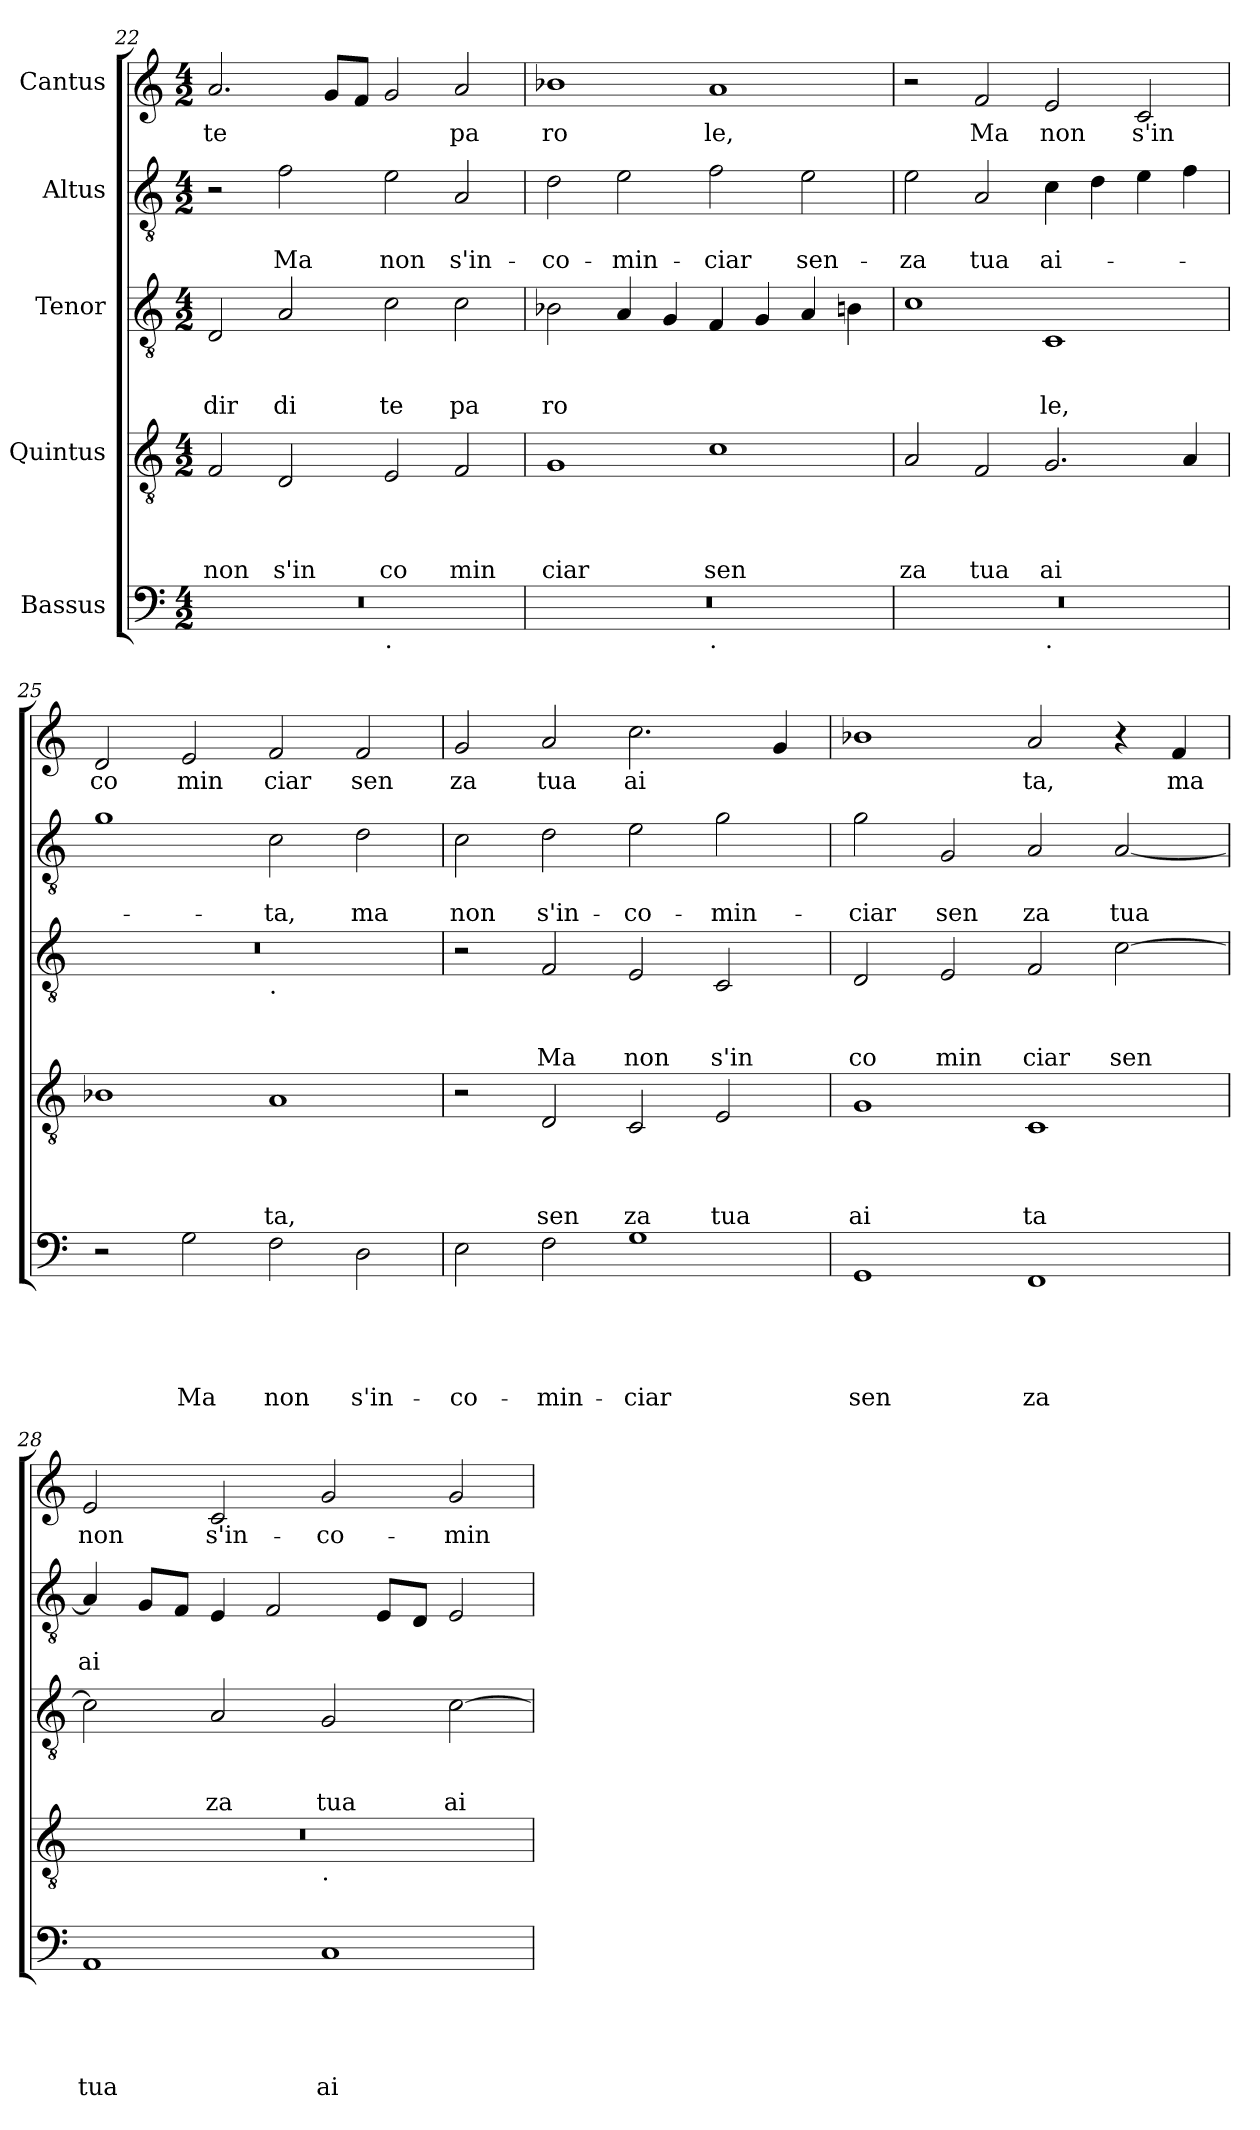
**kern	**text	**text	**text	**text	**text	**kern	**text	**text	**text	**text	**kern	**text	**text	**text	**kern	**text	**text	**kern	**text
*part5	*part5	*part5	*part5	*part5	*part5	*part4	*part4	*part4	*part4	*part4	*part3	*part3	*part3	*part3	*part2	*part2	*part2	*part1	*part1
*staff5	*staff5	*staff5	*staff5	*staff5	*staff5	*staff4	*staff4	*staff4	*staff4	*staff4	*staff3	*staff3	*staff3	*staff3	*staff2	*staff2	*staff2	*staff1	*staff1
*I"Bassus	*	*	*	*	*	*I"Quintus	*	*	*	*	*I"Tenor	*	*	*	*I"Altus	*	*	*I"Cantus	*
*clefF4	*	*	*	*	*	*clefGv2	*	*	*	*	*clefGv2	*	*	*	*clefGv2	*	*	*clefG2	*
*k[]	*	*	*	*	*	*k[]	*	*	*	*	*k[]	*	*	*	*k[]	*	*	*k[]	*
*C:	*	*	*	*	*	*C:	*	*	*	*	*C:	*	*	*	*C:	*	*	*C:	*
*M4/2	*	*	*	*	*	*M4/2	*	*	*	*	*M4/2	*	*	*	*M4/2	*	*	*M4/2	*
=22	=22	=22	=22	=22	=22	=22	=22	=22	=22	=22	=22	=22	=22	=22	=22	=22	=22	=22	=22
!	!	!	!	!	!	!	!	!	!	!LO:LY:b	!	!	!	!LO:LY:b	!	!	!	!	!LO:LY:b
*^	*	*	*	*	*	*	*	*	*	*	*	*	*	*	*	*	*	*	*
0r	1ryy	.	.	.	.	.	2F/	.	.	.	non	2D/	.	.	dir	2r	.	.	2.a/	te
!	!	!	!	!	!	!	!	!	!	!	!LO:LY:b	!	!	!	!LO:LY:b	!	!	!LO:LY:b	!	!
.	.	.	.	.	.	.	2D/	.	.	.	s'in	2A/	.	.	di	2f\	.	Ma	.	.
.	.	.	.	.	.	.	.	.	.	.	.	.	.	.	.	.	.	.	8g/L	.
.	.	.	.	.	.	.	.	.	.	.	.	.	.	.	.	.	.	.	8f/J	.
!	!LO:TX:b:t=.	!	!	!	!	!	!	!	!	!	!	!	!	!	!	!	!	!	!	!
!	!	!	!	!	!	!	!	!	!	!	!LO:LY:b	!	!	!	!LO:LY:b	!	!	!LO:LY:b	!	!
.	1ryy	.	.	.	.	.	2E/	.	.	.	co	2c\	.	.	te	2e\	.	non	2g/	.
!	!	!	!	!	!	!	!	!	!	!	!LO:LY:b	!	!	!	!LO:LY:b	!	!	!LO:LY:b	!	!LO:LY:b
.	.	.	.	.	.	.	2F/	.	.	.	min	2c\	.	.	pa	2A/	.	s'in-	2a/	pa
=23	=23	=23	=23	=23	=23	=23	=23	=23	=23	=23	=23	=23	=23	=23	=23	=23	=23	=23	=23	=23
!	!	!	!	!	!	!	!	!	!	!	!LO:LY:b	!	!	!	!LO:LY:b	!	!	!LO:LY:b	!	!LO:LY:b
0r	1ryy	.	.	.	.	.	1G	.	.	.	ciar	2B-X\	.	.	ro	2d\	.	-co-	1b-X	ro
!	!	!	!	!	!	!	!	!	!	!	!	!	!	!	!	!	!	!LO:LY:b	!	!
.	.	.	.	.	.	.	.	.	.	.	.	4A/	.	.	.	2e\	.	-min-	.	.
.	.	.	.	.	.	.	.	.	.	.	.	4G/	.	.	.	.	.	.	.	.
!	!LO:TX:b:t=.	!	!	!	!	!	!	!	!	!	!	!	!	!	!	!	!	!	!	!
!	!	!	!	!	!	!	!	!	!	!	!LO:LY:b	!	!	!	!	!	!	!LO:LY:b	!	!LO:LY:b
.	1ryy	.	.	.	.	.	1c	.	.	.	sen	4F/	.	.	.	2f\	.	-ciar	1a	le,
.	.	.	.	.	.	.	.	.	.	.	.	4G/	.	.	.	.	.	.	.	.
!	!	!	!	!	!	!	!	!	!	!	!	!	!	!	!	!	!	!LO:LY:b	!	!
.	.	.	.	.	.	.	.	.	.	.	.	4A/	.	.	.	2e\	.	sen-	.	.
.	.	.	.	.	.	.	.	.	.	.	.	4Bn\	.	.	.	.	.	.	.	.
=24	=24	=24	=24	=24	=24	=24	=24	=24	=24	=24	=24	=24	=24	=24	=24	=24	=24	=24	=24	=24
!	!	!	!	!	!	!	!	!	!	!	!LO:LY:b	!	!	!	!	!	!	!LO:LY:b	!	!
0r	1ryy	.	.	.	.	.	2A/	.	.	.	za	1c	.	.	.	2e\	.	-za	2r	.
!	!	!	!	!	!	!	!	!	!	!	!LO:LY:b	!	!	!	!	!	!	!LO:LY:b	!	!LO:LY:b
.	.	.	.	.	.	.	2F/	.	.	.	tua	.	.	.	.	2A/	.	tua	2f/	Ma
!	!LO:TX:b:t=.	!	!	!	!	!	!	!	!	!	!	!	!	!	!	!	!	!	!	!
!	!	!	!	!	!	!	!	!	!	!	!LO:LY:b	!	!	!	!LO:LY:b	!	!	!LO:LY:b	!	!LO:LY:b
.	1ryy	.	.	.	.	.	2.G/	.	.	.	ai	1C	.	.	le,	4c\	.	ai-	2e/	non
.	.	.	.	.	.	.	.	.	.	.	.	.	.	.	.	4d\	.	.	.	.
!	!	!	!	!	!	!	!	!	!	!	!	!	!	!	!	!	!	!	!	!LO:LY:b
.	.	.	.	.	.	.	.	.	.	.	.	.	.	.	.	4e\	.	.	2c/	s'in
.	.	.	.	.	.	.	4A/	.	.	.	.	.	.	.	.	4f\	.	.	.	.
=25	=25	=25	=25	=25	=25	=25	=25	=25	=25	=25	=25	=25	=25	=25	=25	=25	=25	=25	=25	=25
!	!	!	!	!	!	!	!	!	!	!	!	!	!	!	!	!	!	!	!	!LO:LY:b
*v	*v	*	*	*	*	*	*	*	*	*	*	*^	*	*	*	*	*	*	*	*
2r	.	.	.	.	.	1B-X	.	.	.	.	0r	1ryy	.	.	.	1g	.	.	2d/	co
!	!	!	!	!	!LO:LY:b	!	!	!	!	!	!	!	!	!	!	!	!	!	!	!LO:LY:b
2G\	.	.	.	.	Ma	.	.	.	.	.	.	.	.	.	.	.	.	.	2e/	min
!	!	!	!	!	!	!	!	!	!	!	!	!LO:TX:b:t=.	!	!	!	!	!	!	!	!
!	!	!	!	!	!LO:LY:b	!	!	!	!	!LO:LY:b	!	!	!	!	!	!	!	!LO:LY:b	!	!LO:LY:b
2F\	.	.	.	.	non	1A	.	.	.	ta,	.	1ryy	.	.	.	2c\	.	-ta,	2f/	ciar
!	!	!	!	!	!LO:LY:b	!	!	!	!	!	!	!	!	!	!	!	!	!LO:LY:b	!	!LO:LY:b
2D\	.	.	.	.	s'in-	.	.	.	.	.	.	.	.	.	.	2d\	.	ma	2f/	sen
=26	=26	=26	=26	=26	=26	=26	=26	=26	=26	=26	=26	=26	=26	=26	=26	=26	=26	=26	=26	=26
!	!	!	!	!	!LO:LY:b	!	!	!	!	!	!	!	!	!	!	!	!	!LO:LY:b	!	!LO:LY:b
*	*	*	*	*	*	*	*	*	*	*	*v	*v	*	*	*	*	*	*	*	*
2E\	.	.	.	.	-co-	2r	.	.	.	.	2r	.	.	.	2c\	.	non	2g/	za
!	!	!	!	!	!LO:LY:b	!	!	!	!	!LO:LY:b	!	!	!	!LO:LY:b	!	!	!LO:LY:b	!	!LO:LY:b
2F\	.	.	.	.	-min-	2D/	.	.	.	sen	2F/	.	.	Ma	2d\	.	s'in-	2a/	tua
!	!	!	!	!	!LO:LY:b	!	!	!	!	!LO:LY:b	!	!	!	!LO:LY:b	!	!	!LO:LY:b	!	!LO:LY:b
1G	.	.	.	.	-ciar	2C/	.	.	.	za	2E/	.	.	non	2e\	.	-co-	2.cc\	ai
!	!	!	!	!	!	!	!	!	!	!LO:LY:b	!	!	!	!LO:LY:b	!	!	!LO:LY:b	!	!
.	.	.	.	.	.	2E/	.	.	.	tua	2C/	.	.	s'in	2g\	.	-min-	.	.
.	.	.	.	.	.	.	.	.	.	.	.	.	.	.	.	.	.	4g/	.
!!LO:LB:g=z
=27	=27	=27	=27	=27	=27	=27	=27	=27	=27	=27	=27	=27	=27	=27	=27	=27	=27	=27	=27
!	!	!	!	!	!LO:LY:b	!	!	!	!	!LO:LY:b	!	!	!	!LO:LY:b	!	!	!LO:LY:b	!	!
1GG	.	.	.	.	sen	1G	.	.	.	ai	2D/	.	.	co	2g\	.	-ciar	1b-X	.
!	!	!	!	!	!	!	!	!	!	!	!	!	!	!LO:LY:b	!	!	!LO:LY:b	!	!
.	.	.	.	.	.	.	.	.	.	.	2E/	.	.	min	2G/	.	sen	.	.
!	!	!	!	!	!LO:LY:b	!	!	!	!	!LO:LY:b	!	!	!	!LO:LY:b	!	!	!LO:LY:b	!	!LO:LY:b
1FF	.	.	.	.	za	1C	.	.	.	ta	2F/	.	.	ciar	2A/	.	za	2a/	ta,
!	!	!	!	!	!	!	!	!	!	!	!	!	!	!LO:LY:b	!	!	!LO:LY:b	!	!
.	.	.	.	.	.	.	.	.	.	.	[>2c\	.	.	sen	[<2A/	.	tua	4r	.
!	!	!	!	!	!	!	!	!	!	!	!	!	!	!	!	!	!	!	!LO:LY:b
.	.	.	.	.	.	.	.	.	.	.	.	.	.	.	.	.	.	4f/	ma
=28	=28	=28	=28	=28	=28	=28	=28	=28	=28	=28	=28	=28	=28	=28	=28	=28	=28	=28	=28
!	!	!	!	!	!LO:LY:b	!	!	!	!	!	!	!	!	!	!	!	!LO:LY:b:rj	!	!LO:LY:b
*	*	*	*	*	*	*^	*	*	*	*	*	*	*	*	*	*	*	*	*
1AA	.	.	.	.	tua	0r	1ryy	.	.	.	.	2c\]	.	.	.	4A/]	.	ai	2e/	non
.	.	.	.	.	.	.	.	.	.	.	.	.	.	.	.	8G/L	.	.	.	.
.	.	.	.	.	.	.	.	.	.	.	.	.	.	.	.	8F/J	.	.	.	.
!	!	!	!	!	!	!	!	!	!	!	!	!	!	!	!LO:LY:b	!	!	!	!	!LO:LY:b
.	.	.	.	.	.	.	.	.	.	.	.	2A/	.	.	za	4E/	.	.	2c/	s'in-
.	.	.	.	.	.	.	.	.	.	.	.	.	.	.	.	2F/	.	.	.	.
!	!	!	!	!	!	!	!LO:TX:b:t=.	!	!	!	!	!	!	!	!	!	!	!	!	!
!	!	!	!	!	!LO:LY:b	!	!	!	!	!	!	!	!	!	!LO:LY:b	!	!	!	!	!LO:LY:b
1C	.	.	.	.	ai	.	1ryy	.	.	.	.	2G/	.	.	tua	.	.	.	2g/	-co-
.	.	.	.	.	.	.	.	.	.	.	.	.	.	.	.	8E/L	.	.	.	.
.	.	.	.	.	.	.	.	.	.	.	.	.	.	.	.	8D/J	.	.	.	.
!	!	!	!	!	!	!	!	!	!	!	!	!	!	!	!LO:LY:b	!	!	!	!	!LO:LY:b
.	.	.	.	.	.	.	.	.	.	.	.	[>2c\	.	.	ai	2E/	.	.	2g/	-min-
*	*	*	*	*	*	*v	*v	*	*	*	*	*	*	*	*	*	*	*	*	*
=	=	=	=	=	=	=	=	=	=	=	=	=	=	=	=	=	=	=	=
*-	*-	*-	*-	*-	*-	*-	*-	*-	*-	*-	*-	*-	*-	*-	*-	*-	*-	*-	*-
